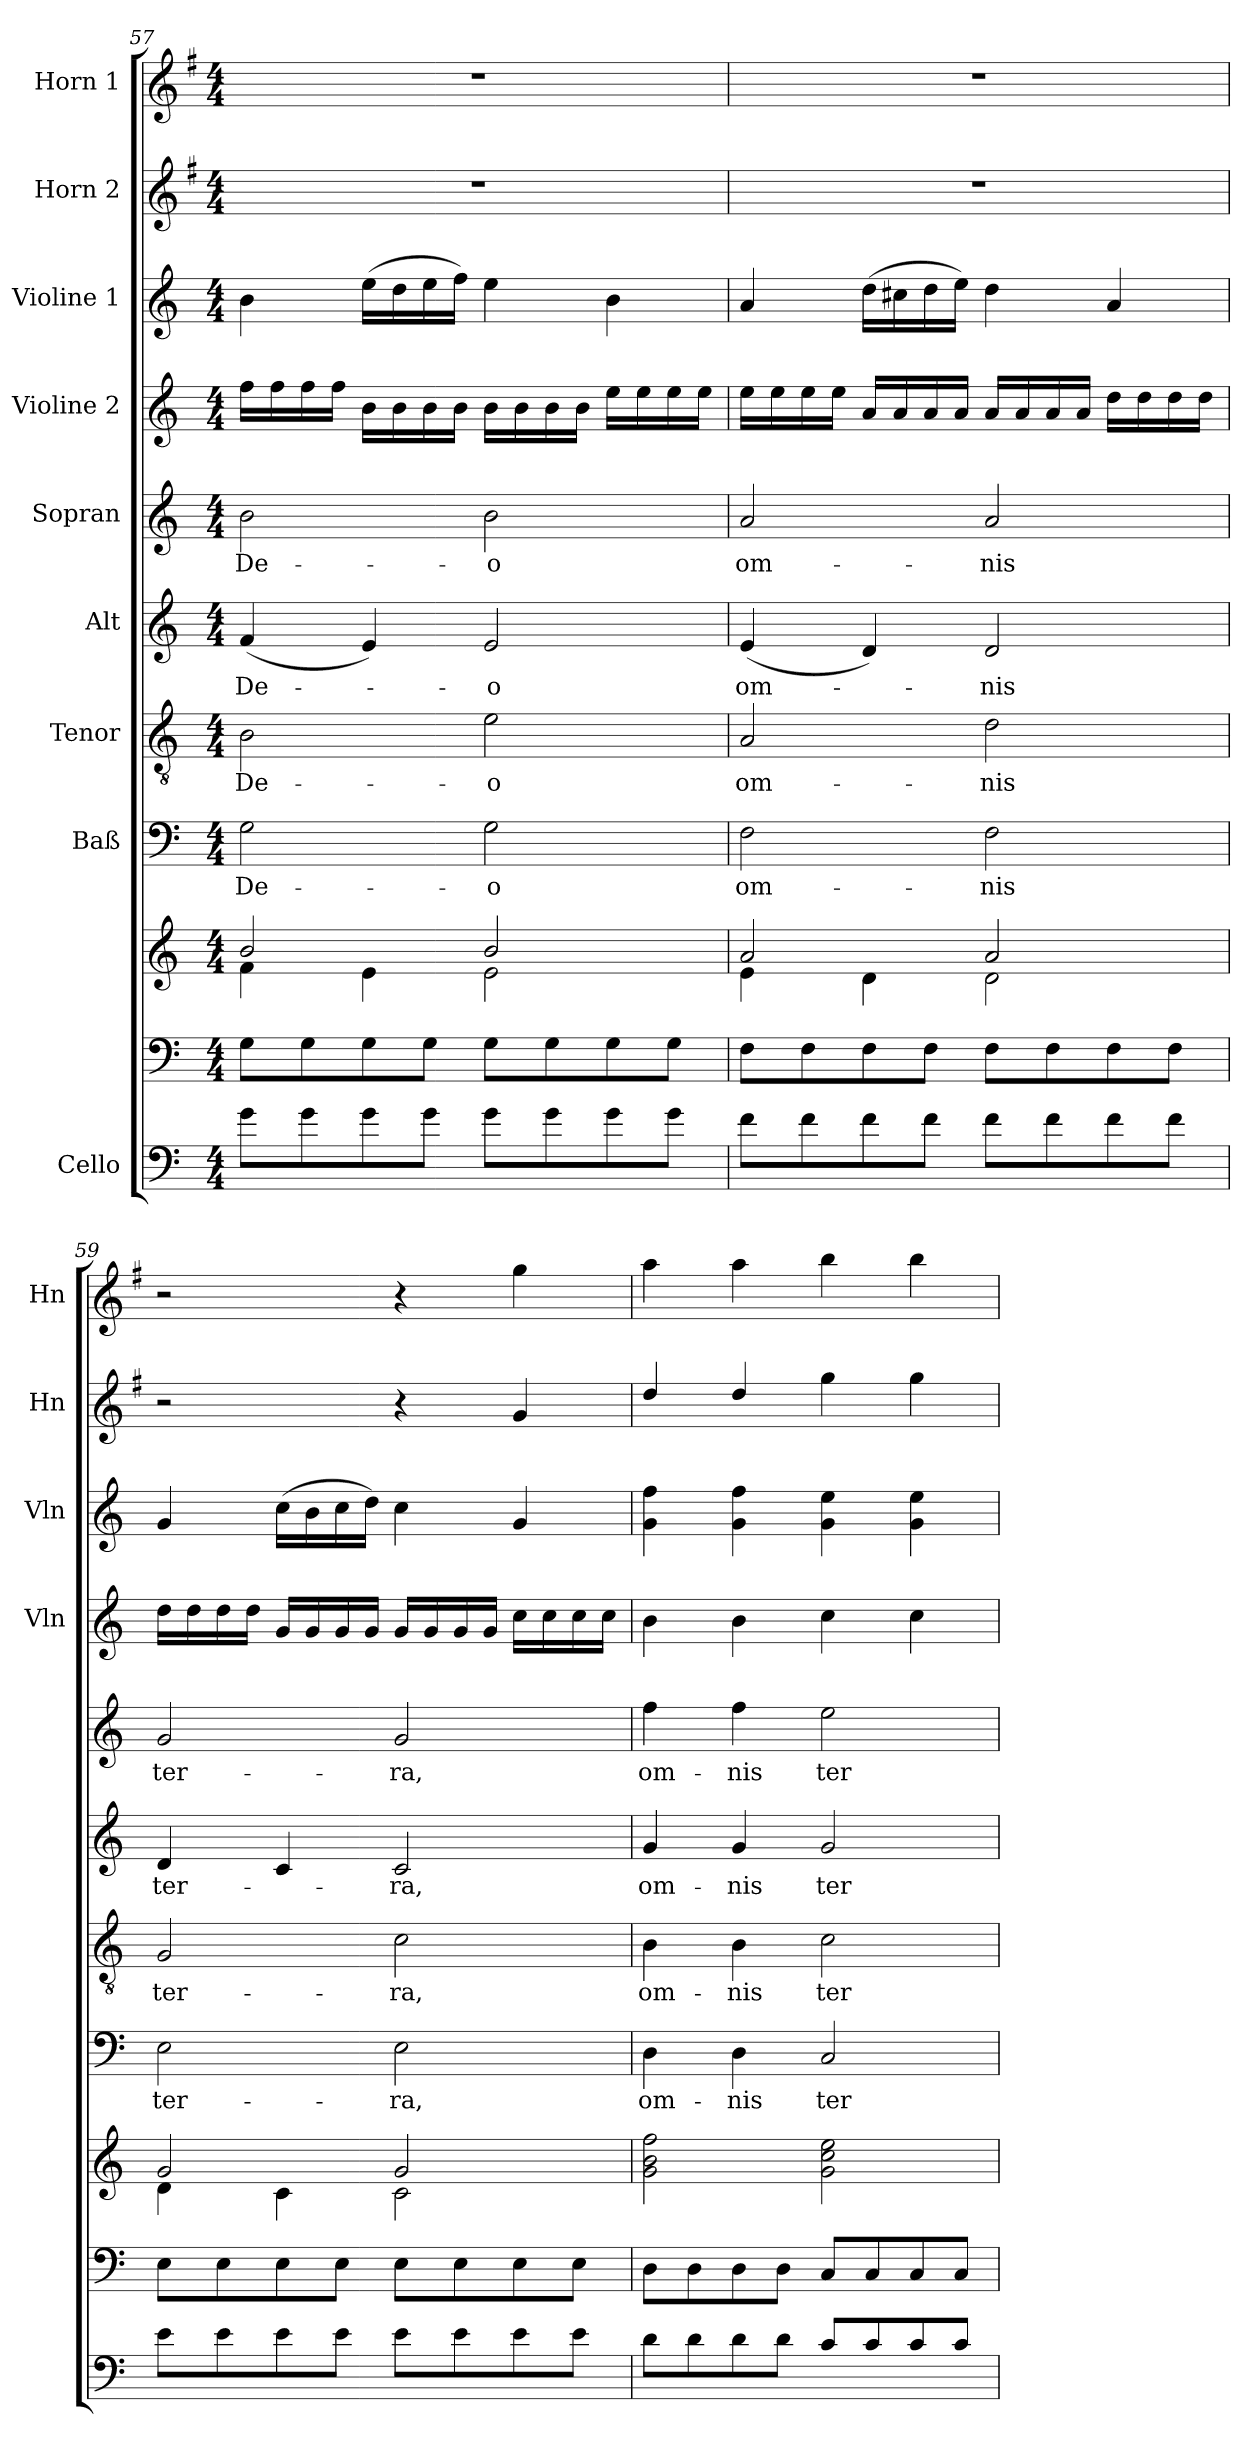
**kern	**kern	**kern	**kern	**text	**kern	**text	**kern	**text	**kern	**text	**kern	**kern	**kern	**kern
*part10	*part9	*part9	*part8	*part8	*part7	*part7	*part6	*part6	*part5	*part5	*part4	*part3	*part2	*part1
*staff11	*staff10	*staff9	*staff8	*staff8	*staff7	*staff7	*staff6	*staff6	*staff5	*staff5	*staff4	*staff3	*staff2	*staff1
*I"Cello	*	*	*I"Baß	*	*I"Tenor	*	*I"Alt	*	*I"Sopran	*	*I"Violine 2	*I"Violine 1	*I"Horn 2	*I"Horn 1
*	*	*	*	*	*	*	*	*	*	*	*I'Vln	*I'Vln	*I'Hn	*I'Hn
!!LO:PB:g=z
*clefF4	*clefF4	*clefG2	*clefF4	*	*clefGv2	*	*clefG2	*	*clefG2	*	*clefG2	*clefG2	*clefG2	*clefG2
*ITrd7c12	*	*	*	*	*	*	*	*	*	*	*	*	*ITrd4c7	*ITrd4c7
*k[]	*k[]	*k[]	*k[]	*	*k[]	*	*k[]	*	*k[]	*	*k[]	*k[]	*k[]	*k[]
*C:	*C:	*C:	*C:	*	*C:	*	*C:	*	*C:	*	*C:	*C:	*C:	*C:
*M4/4	*M4/4	*M4/4	*M4/4	*	*M4/4	*	*M4/4	*	*M4/4	*	*M4/4	*M4/4	*M4/4	*M4/4
=57	=57	=57	=57	=57	=57	=57	=57	=57	=57	=57	=57	=57	=57	=57
*	*	*^	*	*	*	*	*	*	*	*	*	*	*	*
!	!	!	!	!	!LO:LY:b	!	!LO:LY:b	!	!LO:LY:b	!	!LO:LY:b	!	!	!	!
8G\L	8G\L	2b/	4f\	2G\	De-	2B\	De-	(<4f/	De-	2b\	De-	16ff\LL	4b\	1r	1r
.	.	.	.	.	.	.	.	.	.	.	.	16ff\	.	.	.
8G\	8G\	.	.	.	.	.	.	.	.	.	.	16ff\	.	.	.
.	.	.	.	.	.	.	.	.	.	.	.	16ff\JJ	.	.	.
8G\	8G\	.	4e\	.	.	.	.	4e/)	.	.	.	16b\LL	(>16ee\LL	.	.
.	.	.	.	.	.	.	.	.	.	.	.	16b\	16dd\	.	.
8G\J	8G\J	.	.	.	.	.	.	.	.	.	.	16b\	16ee\	.	.
.	.	.	.	.	.	.	.	.	.	.	.	16b\JJ	16ff\JJ)	.	.
!	!	!	!	!	!LO:LY:b	!	!LO:LY:b	!	!LO:LY:b	!	!LO:LY:b	!	!	!	!
8G\L	8G\L	2b/	2e\	2G\	-o	2e\	-o	2e/	-o	2b\	-o	16b\LL	4ee\	.	.
.	.	.	.	.	.	.	.	.	.	.	.	16b\	.	.	.
8G\	8G\	.	.	.	.	.	.	.	.	.	.	16b\	.	.	.
.	.	.	.	.	.	.	.	.	.	.	.	16b\JJ	.	.	.
8G\	8G\	.	.	.	.	.	.	.	.	.	.	16ee\LL	4b\	.	.
.	.	.	.	.	.	.	.	.	.	.	.	16ee\	.	.	.
8G\J	8G\J	.	.	.	.	.	.	.	.	.	.	16ee\	.	.	.
.	.	.	.	.	.	.	.	.	.	.	.	16ee\JJ	.	.	.
=58	=58	=58	=58	=58	=58	=58	=58	=58	=58	=58	=58	=58	=58	=58	=58
!	!	!	!	!	!LO:LY:b	!	!LO:LY:b	!	!LO:LY:b	!	!LO:LY:b	!	!	!	!
8F\L	8F\L	2a/	4e\	2F\	om-	2A/	om-	(<4e/	om-	2a/	om-	16ee\LL	4a/	1r	1r
.	.	.	.	.	.	.	.	.	.	.	.	16ee\	.	.	.
8F\	8F\	.	.	.	.	.	.	.	.	.	.	16ee\	.	.	.
.	.	.	.	.	.	.	.	.	.	.	.	16ee\JJ	.	.	.
8F\	8F\	.	4d\	.	.	.	.	4d/)	.	.	.	16a/LL	(>16dd\LL	.	.
.	.	.	.	.	.	.	.	.	.	.	.	16a/	16cc#X\	.	.
8F\J	8F\J	.	.	.	.	.	.	.	.	.	.	16a/	16dd\	.	.
.	.	.	.	.	.	.	.	.	.	.	.	16a/JJ	16ee\JJ)	.	.
!	!	!	!	!	!LO:LY:b	!	!LO:LY:b	!	!LO:LY:b	!	!LO:LY:b	!	!	!	!
8F\L	8F\L	2a/	2d\	2F\	-nis	2d\	-nis	2d/	-nis	2a/	-nis	16a/LL	4dd\	.	.
.	.	.	.	.	.	.	.	.	.	.	.	16a/	.	.	.
8F\	8F\	.	.	.	.	.	.	.	.	.	.	16a/	.	.	.
.	.	.	.	.	.	.	.	.	.	.	.	16a/JJ	.	.	.
8F\	8F\	.	.	.	.	.	.	.	.	.	.	16dd\LL	4a/	.	.
.	.	.	.	.	.	.	.	.	.	.	.	16dd\	.	.	.
8F\J	8F\J	.	.	.	.	.	.	.	.	.	.	16dd\	.	.	.
.	.	.	.	.	.	.	.	.	.	.	.	16dd\JJ	.	.	.
=59	=59	=59	=59	=59	=59	=59	=59	=59	=59	=59	=59	=59	=59	=59	=59
!	!	!	!	!	!LO:LY:b	!	!LO:LY:b	!	!LO:LY:b	!	!LO:LY:b	!	!	!	!
8E\L	8E\L	2g/	4d\	2E\	ter-	2G/	ter-	4d/	ter-	2g/	ter-	16dd\LL	4g/	2r	2r
.	.	.	.	.	.	.	.	.	.	.	.	16dd\	.	.	.
8E\	8E\	.	.	.	.	.	.	.	.	.	.	16dd\	.	.	.
.	.	.	.	.	.	.	.	.	.	.	.	16dd\JJ	.	.	.
8E\	8E\	.	4c\	.	.	.	.	4c/	.	.	.	16g/LL	(>16cc\LL	.	.
.	.	.	.	.	.	.	.	.	.	.	.	16g/	16b\	.	.
8E\J	8E\J	.	.	.	.	.	.	.	.	.	.	16g/	16cc\	.	.
.	.	.	.	.	.	.	.	.	.	.	.	16g/JJ	16dd\JJ)	.	.
!	!	!	!	!	!LO:LY:b	!	!LO:LY:b	!	!LO:LY:b	!	!LO:LY:b	!	!	!	!
8E\L	8E\L	2g/	2c\	2E\	-ra,	2c\	-ra,	2c/	-ra,	2g/	-ra,	16g/LL	4cc\	4r	4r
.	.	.	.	.	.	.	.	.	.	.	.	16g/	.	.	.
8E\	8E\	.	.	.	.	.	.	.	.	.	.	16g/	.	.	.
.	.	.	.	.	.	.	.	.	.	.	.	16g/JJ	.	.	.
8E\	8E\	.	.	.	.	.	.	.	.	.	.	16cc\LL	4g/	4c/	4cc\
.	.	.	.	.	.	.	.	.	.	.	.	16cc\	.	.	.
8E\J	8E\J	.	.	.	.	.	.	.	.	.	.	16cc\	.	.	.
.	.	.	.	.	.	.	.	.	.	.	.	16cc\JJ	.	.	.
*	*	*v	*v	*	*	*	*	*	*	*	*	*	*	*	*
!!LO:PB:g=z
=60	=60	=60	=60	=60	=60	=60	=60	=60	=60	=60	=60	=60	=60	=60
!	!	!	!	!LO:LY:b	!	!LO:LY:b	!	!LO:LY:b	!	!LO:LY:b	!	!	!	!
8D\L	8D\L	2g\ 2b\ 2ff\	4D\	om-	4B\	om-	4g/	om-	4ff\	om-	4b\	4g\ 4ff\	4g/	4dd\
8D\	8D\	.	.	.	.	.	.	.	.	.	.	.	.	.
!	!	!	!	!LO:LY:b	!	!LO:LY:b	!	!LO:LY:b	!	!LO:LY:b	!	!	!	!
8D\	8D\	.	4D\	-nis	4B\	-nis	4g/	-nis	4ff\	-nis	4b\	4g\ 4ff\	4g/	4dd\
8D\J	8D\J	.	.	.	.	.	.	.	.	.	.	.	.	.
!	!	!	!	!LO:LY:b	!	!LO:LY:b	!	!LO:LY:b	!	!LO:LY:b	!	!	!	!
8C/L	8C/L	2g\ 2cc\ 2ee\	2C/	ter-	2c\	ter-	2g/	ter-	2ee\	ter-	4cc\	4g\ 4ee\	4cc\	4ee\
8C/	8C/	.	.	.	.	.	.	.	.	.	.	.	.	.
8C/	8C/	.	.	.	.	.	.	.	.	.	4cc\	4g\ 4ee\	4cc\	4ee\
8C/J	8C/J	.	.	.	.	.	.	.	.	.	.	.	.	.
=	=	=	=	=	=	=	=	=	=	=	=	=	=	=
*-	*-	*-	*-	*-	*-	*-	*-	*-	*-	*-	*-	*-	*-	*-
